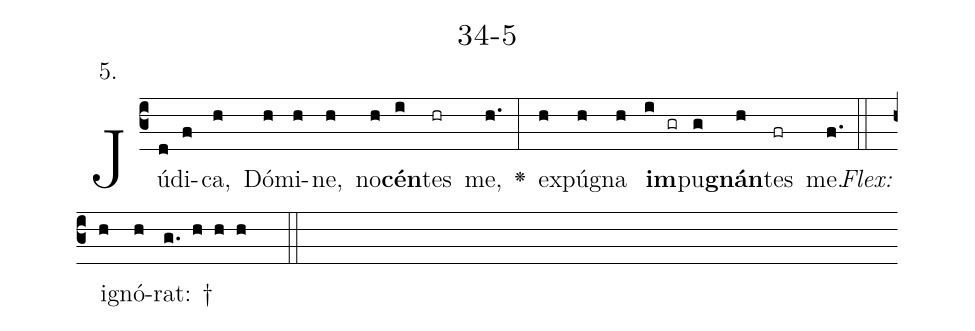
name: 34-5;
annotation: 5.;
%%
(c3)Jú(d)di(f)ca,(h) Dó(h)mi(h)ne,(h) no(h)<b>cén</b>(i)tes(hr) me,(h.) <v>\greheightstar</v>(:) ex(h)pú(h)gna(h) <b>im</b>(i gr)pu(g)<b>gnán</b>(h)tes(fr) me.(f.) (::)
<i>Flex:</i>()  i(h)gnó(h)rat: †(g. h h h  ::)

%E(h) u(h) o(i) u(g) a(h) e.(f.) (::)
